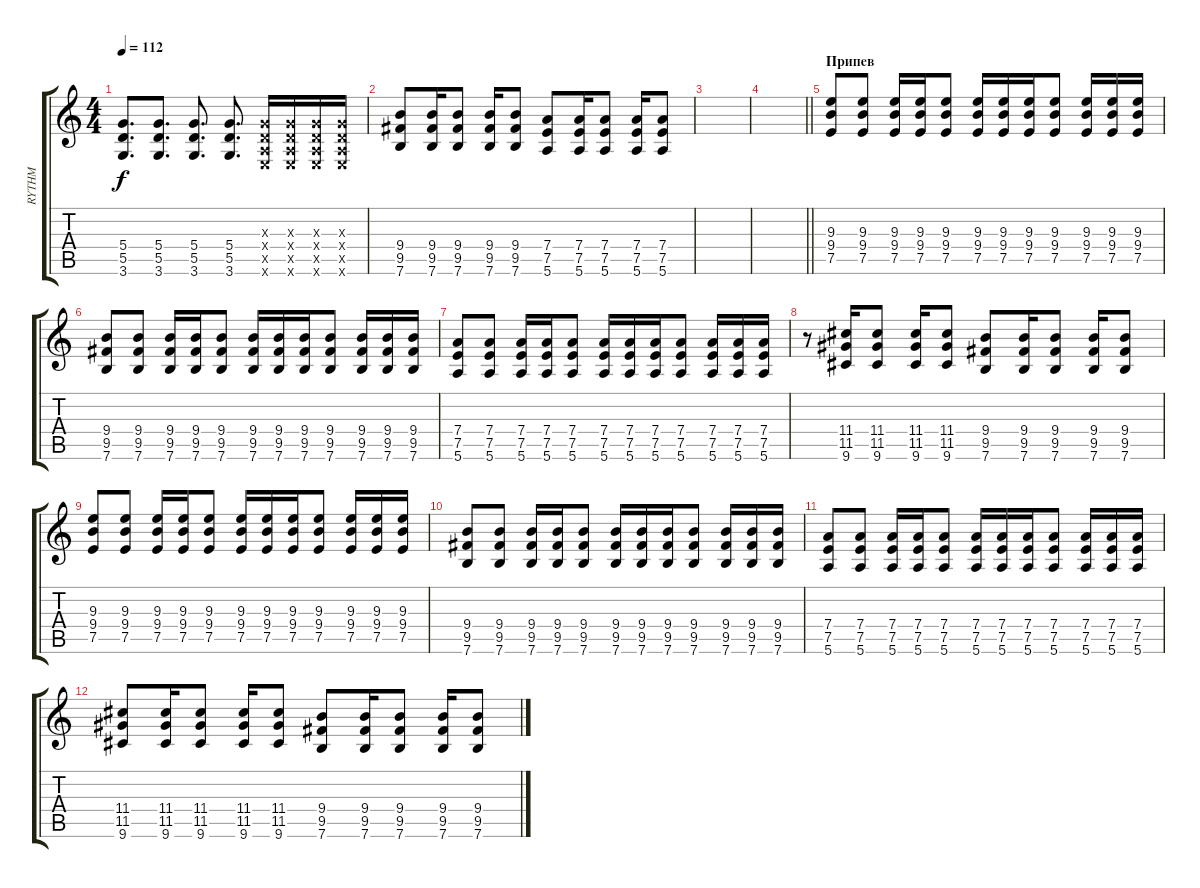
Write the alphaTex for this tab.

\track ("RYTHM" "RYTHM") {instrument distortionguitar}
\staff {score tabs}
\tuning (E4 B3 G3 D3 A2 E2) {hide}
\ts (4 4)
\tempo 112
\clef g2
\ks c
(5.4 5.5 3.6).8{d dy f} (5.4 5.5 3.6).8{d} (5.4 5.5 3.6).8{d} (5.4 5.5 3.6).8{d} (0.3{x} 0.4{x} 0.5{x} 0.6{x}).16 (0.3{x} 0.4{x} 0.5{x} 0.6{x}).16 (0.3{x} 0.4{x} 0.5{x} 0.6{x}).16 (0.3{x} 0.4{x} 0.5{x} 0.6{x}).16 |
(9.4 9.5 7.6).8 (9.4 9.5 7.6).16 (9.4 9.5 7.6).8 (9.4 9.5 7.6).16 (9.4 9.5 7.6).8 (7.4 7.5 5.6).8 (7.4 7.5 5.6).16 (7.4 7.5 5.6).8 (7.4 7.5 5.6).16 (7.4 7.5 5.6).8 |
|
\barLineRight lightlight
|
\section ("" "Припев")
(9.3 9.4 7.5).8 (9.3 9.4 7.5).8 (9.3 9.4 7.5).16 (9.3 9.4 7.5).16 (9.3 9.4 7.5).8 (9.3 9.4 7.5).16 (9.3 9.4 7.5).16 (9.3 9.4 7.5).16 (9.3 9.4 7.5).8 (9.3 9.4 7.5).16 (9.3 9.4 7.5).16 (9.3 9.4 7.5).16 |
(9.4 9.5 7.6).8 (9.4 9.5 7.6).8 (9.4 9.5 7.6).16 (9.4 9.5 7.6).16 (9.4 9.5 7.6).8 (9.4 9.5 7.6).16 (9.4 9.5 7.6).16 (9.4 9.5 7.6).16 (9.4 9.5 7.6).8 (9.4 9.5 7.6).16 (9.4 9.5 7.6).16 (9.4 9.5 7.6).16 |
(7.4 7.5 5.6).8 (7.4 7.5 5.6).8 (7.4 7.5 5.6).16 (7.4 7.5 5.6).16 (7.4 7.5 5.6).8 (7.4 7.5 5.6).16 (7.4 7.5 5.6).16 (7.4 7.5 5.6).16 (7.4 7.5 5.6).8 (7.4 7.5 5.6).16 (7.4 7.5 5.6).16 (7.4 7.5 5.6).16 |
r.8 (11.4 11.5 9.6).16 (11.4 11.5 9.6).8 (11.4 11.5 9.6).16 (11.4 11.5 9.6).8 (9.4 9.5 7.6).8 (9.4 9.5 7.6).16 (9.4 9.5 7.6).8 (9.4 9.5 7.6).16 (9.4 9.5 7.6).8 |
(9.3 9.4 7.5).8 (9.3 9.4 7.5).8 (9.3 9.4 7.5).16 (9.3 9.4 7.5).16 (9.3 9.4 7.5).8 (9.3 9.4 7.5).16 (9.3 9.4 7.5).16 (9.3 9.4 7.5).16 (9.3 9.4 7.5).8 (9.3 9.4 7.5).16 (9.3 9.4 7.5).16 (9.3 9.4 7.5).16 |
(9.4 9.5 7.6).8 (9.4 9.5 7.6).8 (9.4 9.5 7.6).16 (9.4 9.5 7.6).16 (9.4 9.5 7.6).8 (9.4 9.5 7.6).16 (9.4 9.5 7.6).16 (9.4 9.5 7.6).16 (9.4 9.5 7.6).8 (9.4 9.5 7.6).16 (9.4 9.5 7.6).16 (9.4 9.5 7.6).16 |
(7.4 7.5 5.6).8 (7.4 7.5 5.6).8 (7.4 7.5 5.6).16 (7.4 7.5 5.6).16 (7.4 7.5 5.6).8 (7.4 7.5 5.6).16 (7.4 7.5 5.6).16 (7.4 7.5 5.6).16 (7.4 7.5 5.6).8 (7.4 7.5 5.6).16 (7.4 7.5 5.6).16 (7.4 7.5 5.6).16 |
(11.4 11.5 9.6).8 (11.4 11.5 9.6).16 (11.4 11.5 9.6).8 (11.4 11.5 9.6).16 (11.4 11.5 9.6).8 (9.4 9.5 7.6).8 (9.4 9.5 7.6).16 (9.4 9.5 7.6).8 (9.4 9.5 7.6).16 (9.4 9.5 7.6).8
